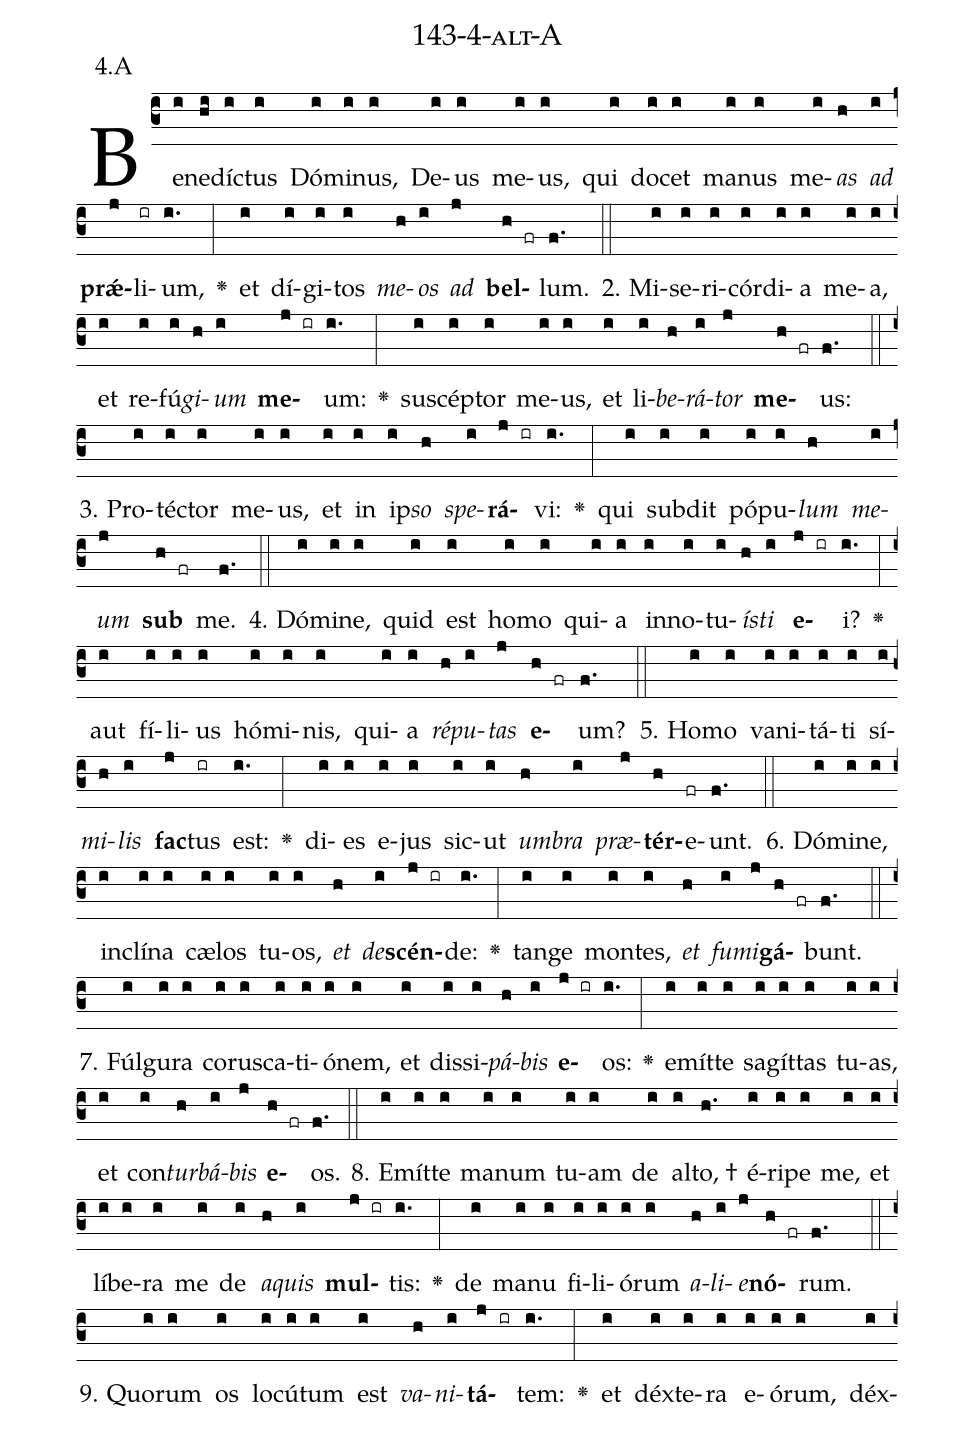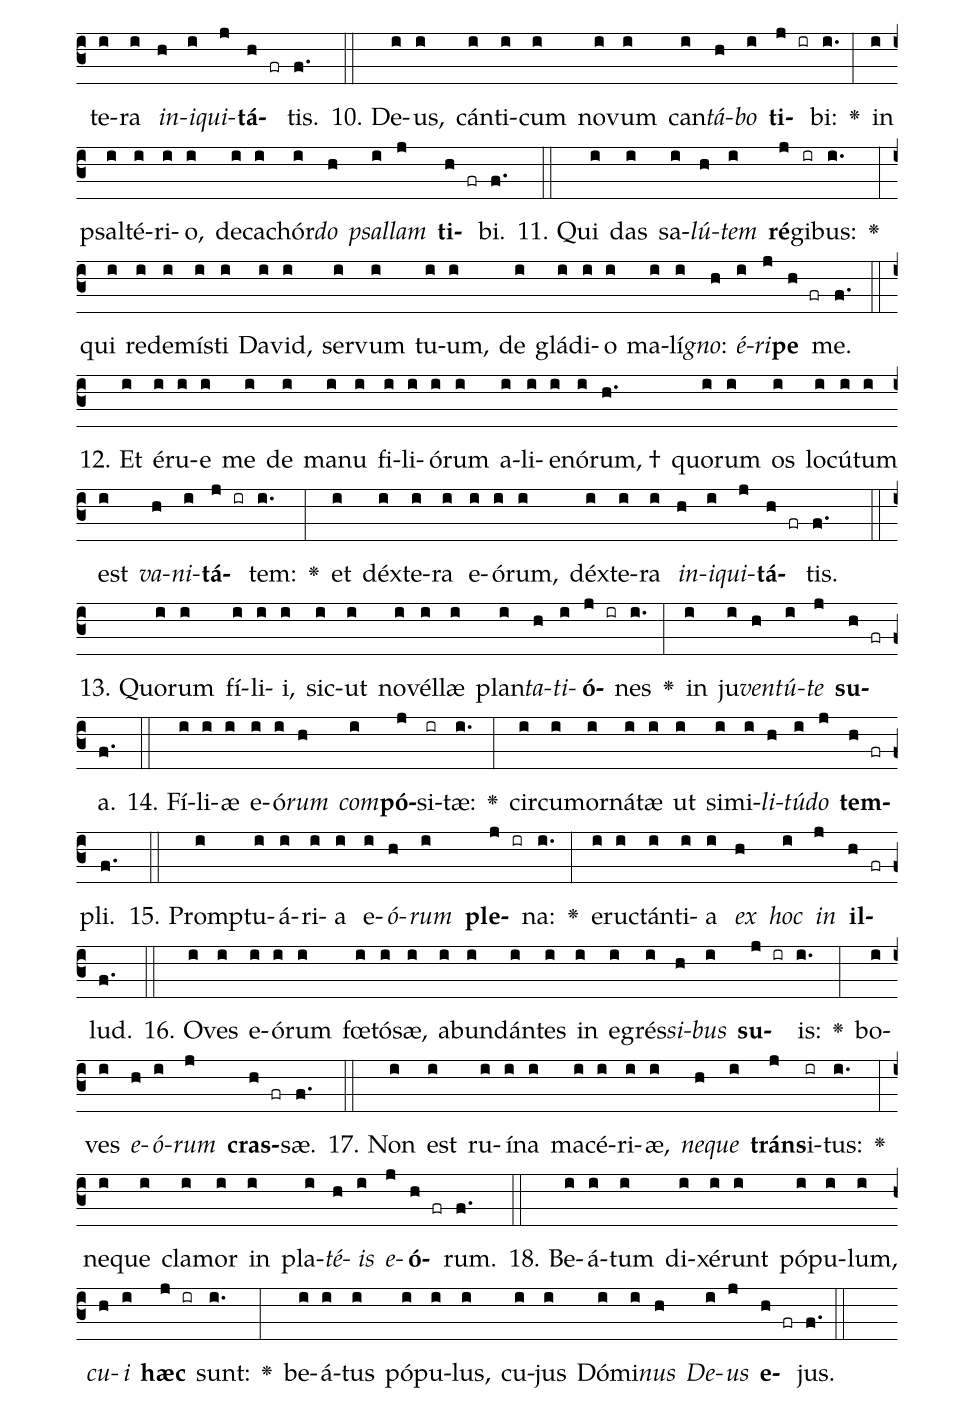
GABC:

name: 143-4-alt-A;
annotation: 4.A;
%%
(c3)Be(i)ne(hi)díc(i)tus(i) Dó(i)mi(i)nus,(i) De(i)us(i) me(i)us,(i) qui(i) do(i)cet(i) ma(i)nus(i) me(i)<i>as</i>(h) <i>ad</i>(i) <b>prǽ</b>(j)li(ir)um,(i.) <v>\greheightstar</v>(:) et(i) dí(i)gi(i)tos(i) <i>me</i>(h)<i>os</i>(i) <i>ad</i>(j) <b>bel</b>(h fr)lum.(f.) (::)
2. Mi(i)se(i)ri(i)cór(i)di(i)a(i) me(i)a,(i) et(i) re(i)fú(i)<i>gi</i>(h)<i>um</i>(i) <b>me</b>(j ir)um:(i.) <v>\greheightstar</v>(:) su(i)scép(i)tor(i) me(i)us,(i) et(i) li(i)<i>be</i>(h)<i>rá</i>(i)<i>tor</i>(j) <b>me</b>(h fr)us:(f.) (::)
3. Pro(i)téc(i)tor(i) me(i)us,(i) et(i) in(i) ip(i)<i>so</i>(h) <i>spe</i>(i)<b>rá</b>(j ir)vi:(i.) <v>\greheightstar</v>(:) qui(i) sub(i)dit(i) pó(i)pu(i)<i>lum</i>(h) <i>me</i>(i)<i>um</i>(j) <b>sub</b>(h fr) me.(f.) (::)
4. Dó(i)mi(i)ne,(i) quid(i) est(i) ho(i)mo(i) qui(i)a(i) in(i)no(i)tu(i)<i>ís</i>(h)<i>ti</i>(i) <b>e</b>(j ir)i?(i.) <v>\greheightstar</v>(:) aut(i) fí(i)li(i)us(i) hó(i)mi(i)nis,(i) qui(i)a(i) <i>ré</i>(h)<i>pu</i>(i)<i>tas</i>(j) <b>e</b>(h fr)um?(f.) (::)
5. Ho(i)mo(i) va(i)ni(i)tá(i)ti(i) sí(i)<i>mi</i>(h)<i>lis</i>(i) <b>fac</b>(j)tus(ir) est:(i.) <v>\greheightstar</v>(:) di(i)es(i) e(i)jus(i) sic(i)ut(i) <i>um</i>(h)<i>bra</i>(i) <i>præ</i>(j)<b>tér</b>(h)e(fr)unt.(f.) (::)
6. Dó(i)mi(i)ne,(i) in(i)clí(i)na(i) cæ(i)los(i) tu(i)os,(i) <i>et</i>(h) <i>de</i>(i)<b>scén</b>(j ir)de:(i.) <v>\greheightstar</v>(:) tan(i)ge(i) mon(i)tes,(i) <i>et</i>(h) <i>fu</i>(i)<i>mi</i>(j)<b>gá</b>(h fr)bunt.(f.) (::)
7. Fúl(i)gu(i)ra(i) co(i)rus(i)ca(i)ti(i)ó(i)nem,(i) et(i) dis(i)si(i)<i>pá</i>(h)<i>bis</i>(i) <b>e</b>(j ir)os:(i.) <v>\greheightstar</v>(:) e(i)mít(i)te(i) sa(i)gít(i)tas(i) tu(i)as,(i) et(i) con(i)<i>tur</i>(h)<i>bá</i>(i)<i>bis</i>(j) <b>e</b>(h fr)os.(f.) (::)
8. E(i)mít(i)te(i) ma(i)num(i) tu(i)am(i) de(i) al(i)to, †(h.) é(i)ri(i)pe(i) me,(i) et(i) lí(i)be(i)ra(i) me(i) de(i) <i>a</i>(h)<i>quis</i>(i) <b>mul</b>(j ir)tis:(i.) <v>\greheightstar</v>(:) de(i) ma(i)nu(i) fi(i)li(i)ó(i)rum(i) <i>a</i>(h)<i>li</i>(i)<i>e</i>(j)<b>nó</b>(h fr)rum.(f.) (::)
9. Quo(i)rum(i) os(i) lo(i)cú(i)tum(i) est(i) <i>va</i>(h)<i>ni</i>(i)<b>tá</b>(j ir)tem:(i.) <v>\greheightstar</v>(:) et(i) déx(i)te(i)ra(i) e(i)ó(i)rum,(i) déx(i)te(i)ra(i) <i>in</i>(h)<i>i</i>(i)<i>qui</i>(j)<b>tá</b>(h fr)tis.(f.) (::)
10. De(i)us,(i) cán(i)ti(i)cum(i) no(i)vum(i) can(i)<i>tá</i>(h)<i>bo</i>(i) <b>ti</b>(j ir)bi:(i.) <v>\greheightstar</v>(:) in(i) psal(i)té(i)ri(i)o,(i) de(i)ca(i)chór(i)<i>do</i>(h) <i>psal</i>(i)<i>lam</i>(j) <b>ti</b>(h fr)bi.(f.) (::)
11. Qui(i) das(i) sa(i)<i>lú</i>(h)<i>tem</i>(i) <b>ré</b>(j)gi(ir)bus:(i.) <v>\greheightstar</v>(:) qui(i) red(i)e(i)mís(i)ti(i) Da(i)vid,(i) ser(i)vum(i) tu(i)um,(i) de(i) glá(i)di(i)o(i) ma(i)lí(i)<i>gno</i>:(h) <i>é</i>(i)<i>ri</i>(j)<b>pe</b>(h fr) me.(f.) (::)
12. Et(i) é(i)ru(i)e(i) me(i) de(i) ma(i)nu(i) fi(i)li(i)ó(i)rum(i) a(i)li(i)e(i)nó(i)rum, †(h.) quo(i)rum(i) os(i) lo(i)cú(i)tum(i) est(i) <i>va</i>(h)<i>ni</i>(i)<b>tá</b>(j ir)tem:(i.) <v>\greheightstar</v>(:) et(i) déx(i)te(i)ra(i) e(i)ó(i)rum,(i) déx(i)te(i)ra(i) <i>in</i>(h)<i>i</i>(i)<i>qui</i>(j)<b>tá</b>(h fr)tis.(f.) (::)
13. Quo(i)rum(i) fí(i)li(i)i,(i) sic(i)ut(i) no(i)vél(i)læ(i) plan(i)<i>ta</i>(h)<i>ti</i>(i)<b>ó</b>(j ir)nes(i.) <v>\greheightstar</v>(:) in(i) ju(i)<i>ven</i>(h)<i>tú</i>(i)<i>te</i>(j) <b>su</b>(h fr)a.(f.) (::)
14. Fí(i)li(i)æ(i) e(i)ó(i)<i>rum</i>(h) <i>com</i>(i)<b>pó</b>(j)si(ir)tæ:(i.) <v>\greheightstar</v>(:) cir(i)cum(i)or(i)ná(i)tæ(i) ut(i) si(i)mi(i)<i>li</i>(h)<i>tú</i>(i)<i>do</i>(j) <b>tem</b>(h fr)pli.(f.) (::)
15. Promp(i)tu(i)á(i)ri(i)a(i) e(i)<i>ó</i>(h)<i>rum</i>(i) <b>ple</b>(j ir)na:(i.) <v>\greheightstar</v>(:) e(i)ruc(i)tán(i)ti(i)a(i) <i>ex</i>(h) <i>hoc</i>(i) <i>in</i>(j) <b>il</b>(h fr)lud.(f.) (::)
16. O(i)ves(i) e(i)ó(i)rum(i) fœ(i)tó(i)sæ,(i) ab(i)un(i)dán(i)tes(i) in(i) e(i)grés(i)<i>si</i>(h)<i>bus</i>(i) <b>su</b>(j ir)is:(i.) <v>\greheightstar</v>(:) bo(i)ves(i) <i>e</i>(h)<i>ó</i>(i)<i>rum</i>(j) <b>cras</b>(h fr)sæ.(f.) (::)
17. Non(i) est(i) ru(i)í(i)na(i) ma(i)cé(i)ri(i)æ,(i) <i>ne</i>(h)<i>que</i>(i) <b>tráns</b>(j)i(ir)tus:(i.) <v>\greheightstar</v>(:) ne(i)que(i) cla(i)mor(i) in(i) pla(i)<i>té</i>(h)<i>is</i>(i) <i>e</i>(j)<b>ó</b>(h fr)rum.(f.) (::)
18. Be(i)á(i)tum(i) di(i)xé(i)runt(i) pó(i)pu(i)lum,(i) <i>cu</i>(h)<i>i</i>(i) <b>hæc</b>(j ir) sunt:(i.) <v>\greheightstar</v>(:) be(i)á(i)tus(i) pó(i)pu(i)lus,(i) cu(i)jus(i) Dó(i)mi(i)<i>nus</i>(h) <i>De</i>(i)<i>us</i>(j) <b>e</b>(h fr)jus.(f.) (::)
